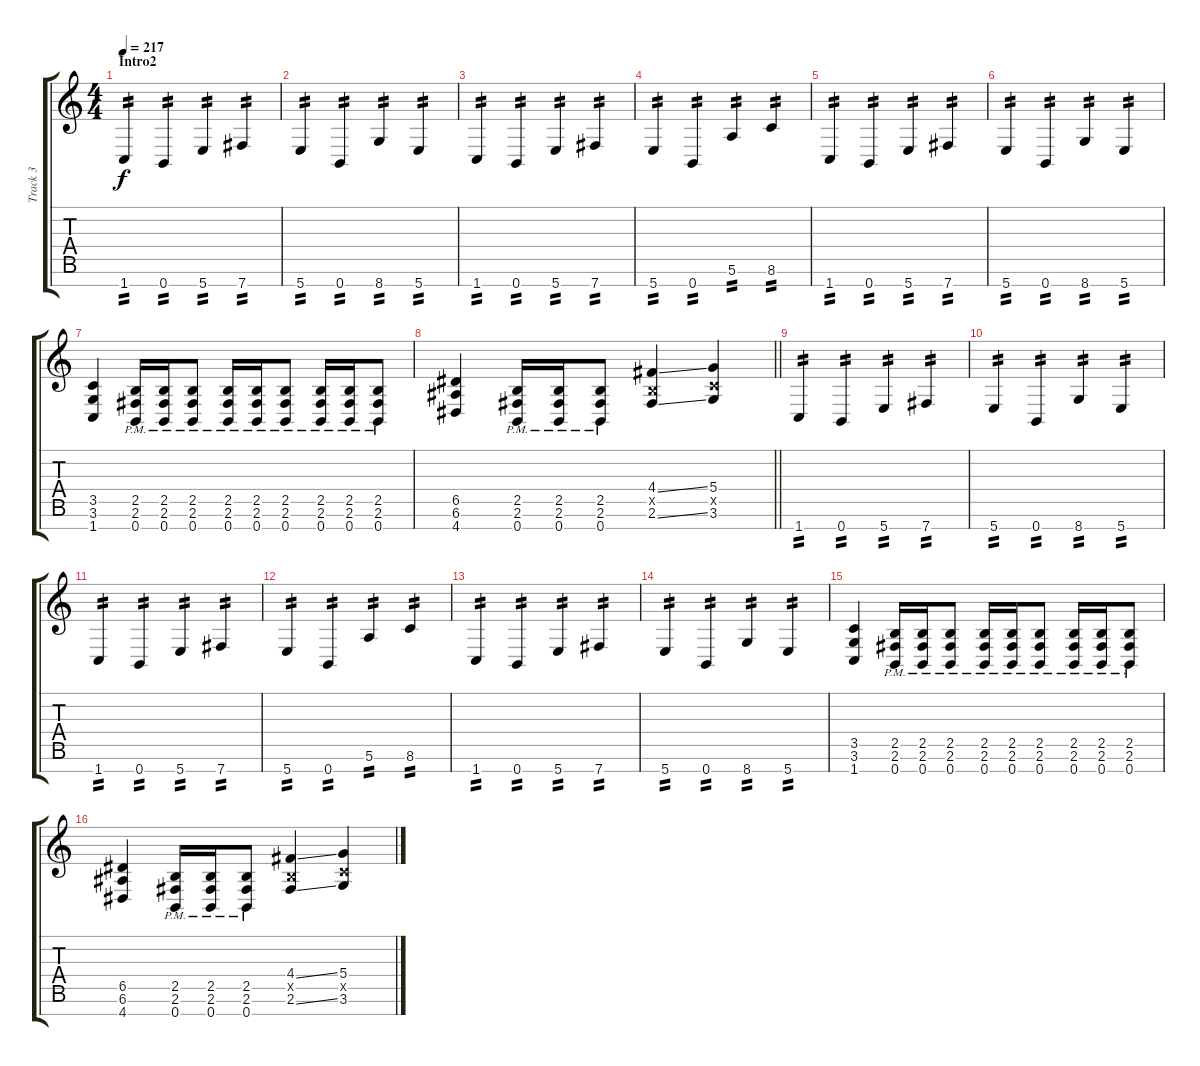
\track ("Track 3" "Track 3") {instrument distortionguitar}
\staff {score tabs}
\tuning (E4 B3 G3 D3 A2 E2 B1) {hide}
\ts (4 4)
\section ("" "Intro2")
\tempo 217
\clef g2
\ks c
1.7.4{tp 2 dy f} 0.7.4{tp 2} 5.7.4{tp 2} 7.7.4{tp 2} |
5.7.4{tp 2} 0.7.4{tp 2} 8.7.4{tp 2} 5.7.4{tp 2} |
1.7.4{tp 2} 0.7.4{tp 2} 5.7.4{tp 2} 7.7.4{tp 2} |
5.7.4{tp 2} 0.7.4{tp 2} 5.6.4{tp 2} 8.6.4{tp 2} |
1.7.4{tp 2} 0.7.4{tp 2} 5.7.4{tp 2} 7.7.4{tp 2} |
5.7.4{tp 2} 0.7.4{tp 2} 8.7.4{tp 2} 5.7.4{tp 2} |
(3.5 3.6 1.7).4 (2.5{pm} 2.6{pm} 0.7{pm}).16 (2.5{pm} 2.6{pm} 0.7{pm}).16 (2.5{pm} 2.6{pm} 0.7{pm}).8 (2.5{pm} 2.6{pm} 0.7{pm}).16 (2.5{pm} 2.6{pm} 0.7{pm}).16 (2.5{pm} 2.6{pm} 0.7{pm}).8 (2.5{pm} 2.6{pm} 0.7{pm}).16 (2.5{pm} 2.6{pm} 0.7{pm}).16 (2.5{pm} 2.6{pm} 0.7{pm}).8 |
\barLineRight lightlight
(6.5 6.6 4.7).4 (2.5{pm} 2.6{pm} 0.7{pm}).16 (2.5{pm} 2.6{pm} 0.7{pm}).16 (2.5{pm} 2.6{pm} 0.7{pm}).8 (4.4{ss} 2.5{x} 2.6{ss}).4 (5.4 3.5{x} 3.6).4 |
1.7.4{tp 2} 0.7.4{tp 2} 5.7.4{tp 2} 7.7.4{tp 2} |
5.7.4{tp 2} 0.7.4{tp 2} 8.7.4{tp 2} 5.7.4{tp 2} |
1.7.4{tp 2} 0.7.4{tp 2} 5.7.4{tp 2} 7.7.4{tp 2} |
5.7.4{tp 2} 0.7.4{tp 2} 5.6.4{tp 2} 8.6.4{tp 2} |
1.7.4{tp 2} 0.7.4{tp 2} 5.7.4{tp 2} 7.7.4{tp 2} |
5.7.4{tp 2} 0.7.4{tp 2} 8.7.4{tp 2} 5.7.4{tp 2} |
(3.5 3.6 1.7).4 (2.5{pm} 2.6{pm} 0.7{pm}).16 (2.5{pm} 2.6{pm} 0.7{pm}).16 (2.5{pm} 2.6{pm} 0.7{pm}).8 (2.5{pm} 2.6{pm} 0.7{pm}).16 (2.5{pm} 2.6{pm} 0.7{pm}).16 (2.5{pm} 2.6{pm} 0.7{pm}).8 (2.5{pm} 2.6{pm} 0.7{pm}).16 (2.5{pm} 2.6{pm} 0.7{pm}).16 (2.5{pm} 2.6{pm} 0.7{pm}).8 |
(6.5 6.6 4.7).4 (2.5{pm} 2.6{pm} 0.7{pm}).16 (2.5{pm} 2.6{pm} 0.7{pm}).16 (2.5{pm} 2.6{pm} 0.7{pm}).8 (4.4{ss} 2.5{x} 2.6{ss}).4 (5.4 3.5{x} 3.6).4
